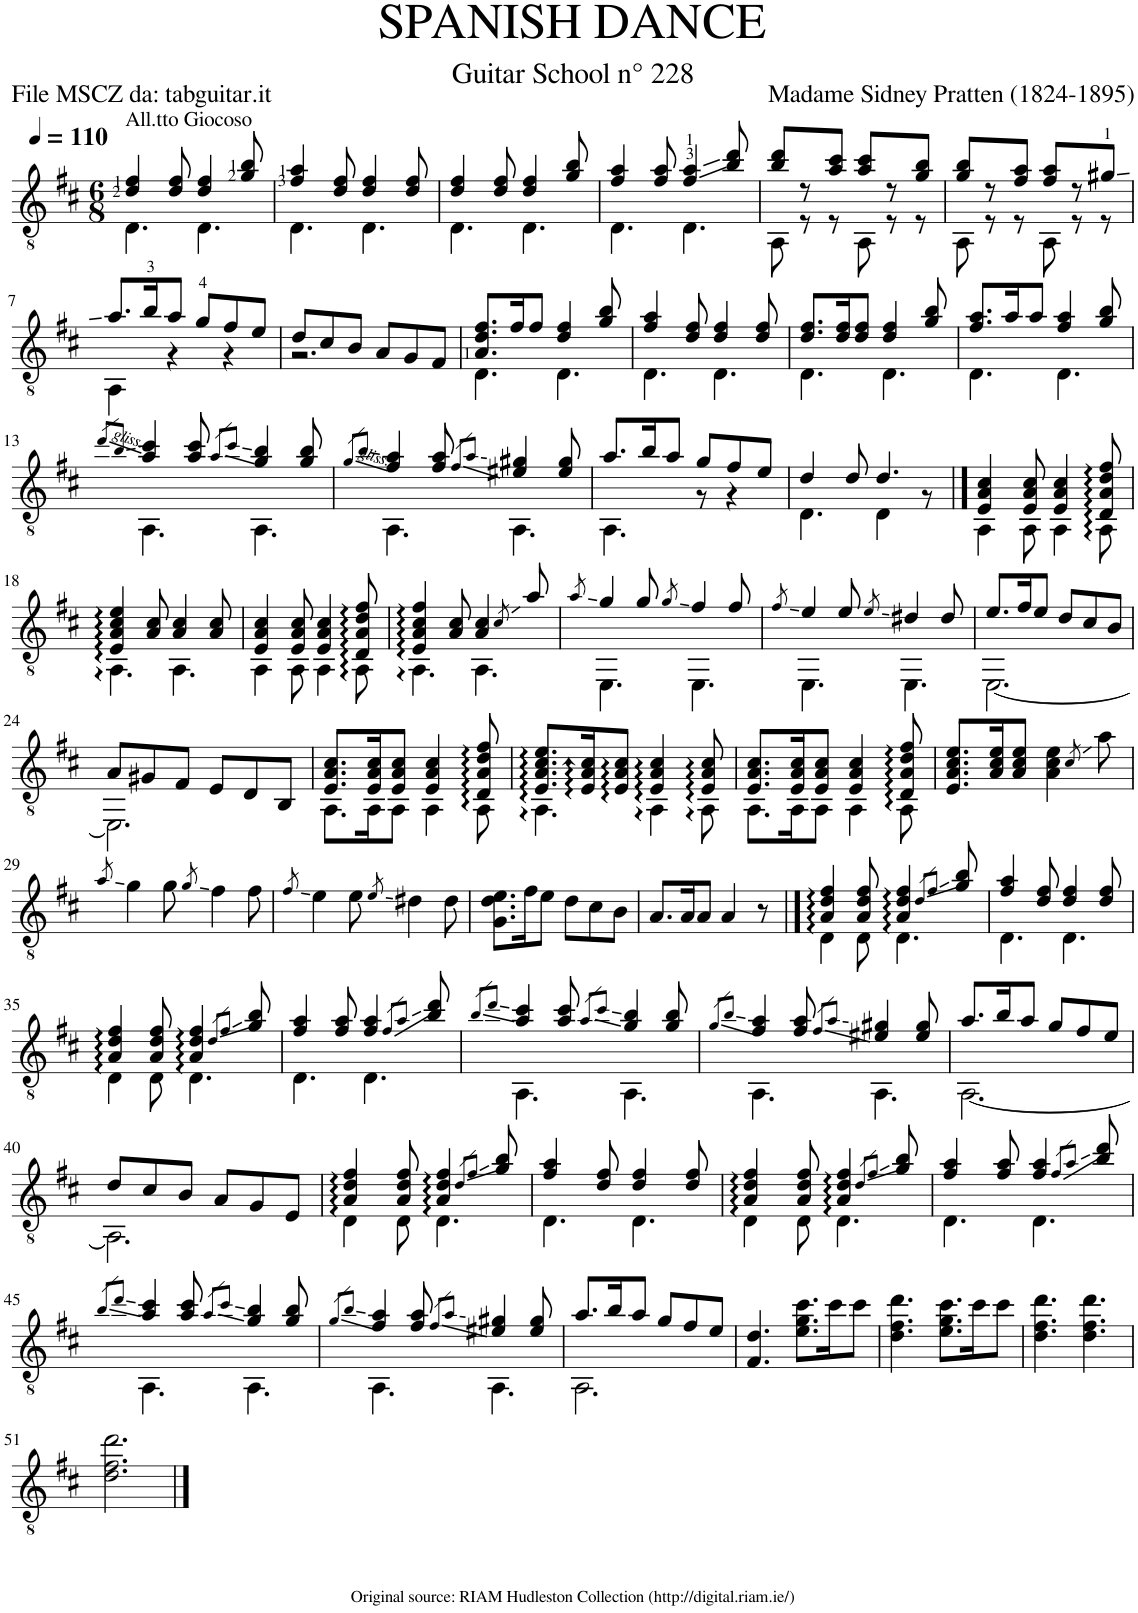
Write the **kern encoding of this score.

**kern
*part1
*staff1
*I"Guitar
*I'Guit.
*clefGv2
*k[f#c#]
*M6/8
*MM110
=1
*^
!LO:TX:a:t=All.tto Giocoso	!
4d/ 4f#/	4.D\
8d/ 8f#/	.
4d/ 4f#/	4.D\
8g/ 8b/	.
=2	=2
4f#/ 4a/	4.D\
8d/ 8f#/	.
4d/ 4f#/	4.D\
8d/ 8f#/	.
=3	=3
4d/ 4f#/	4.D\
8d/ 8f#/	.
4d/ 4f#/	4.D\
8g/ 8b/	.
=4	=4
4f#/ 4a/	4.D\
8f#/ 8a/	.
4f#/ 4a/	4.D\
8b/ 8dd/	.
=5	=5
8b/ 8dd/L	8AA\
8r	8r
8a/ 8cc#/J	8r
8a/ 8cc#/L	8AA\
8r	8r
8g/ 8b/J	8r
=6	=6
8g/ 8b/L	8AA\
8r	8r
8f#/ 8a/J	8r
8f#/ 8a/L	8AA\
8r	8r
8g#X/J	8r
!!LO:LB:g=z	!!
=7	=7
8.a/L	4AA\
16b/K	.
8a/J	4r
8g/L	.
8f#/	4r
8e/J	.
=8	=8
8d/L	2.r
8c#/	.
8B/J	.
8A/L	.
8G/	.
8F#/J	.
=9	=9
8.A/ 8.d/ 8.f#/L	4.D\
16f#/K	.
8f#/J	.
4d/ 4f#/	4.D\
8g/ 8b/	.
=10	=10
4f#/ 4a/	4.D\
8d/ 8f#/	.
4d/ 4f#/	4.D\
8d/ 8f#/	.
=11	=11
8.d/ 8.f#/L	4.D\
16d/ 16f#/K	.
8d/ 8f#/J	.
4d/ 4f#/	4.D\
8g/ 8b/	.
=12	=12
8.f#/ 8.a/L	4.D\
16a/K	.
8a/J	.
4f#/ 4a/	4.D\
8g/ 8b/	.
!!LO:LB:g=z	!!
=13	=13
8qdd/L	.
8qb/J	.
4a/ 4cc#/	4.AA\
8a/ 8cc#/	.
8qa/L	.
8qcc#/J	.
4g/ 4b/	4.AA\
8g/ 8b/	.
=14	=14
8qg/L	.
8qb/J	.
4f#/ 4a/	4.AA\
8f#/ 8a/	.
8qf#/L	.
8qa/J	.
4e#X/ 4g#X/	4.AA\
8e#/ 8g#/	.
=15	=15
8.a/L	4.AA\
16b/K	.
8a/J	.
8g/L	8r
8f#/	4r
8e/J	.
=16	=16
4d/	4.D\
8d/	.
4.d/	4D\
.	8r
==17	==17
4E/ 4A/ 4c#/	4AA\
8E/ 8A/ 8c#/	8AA\
4E/ 4A/ 4c#/	4AA\
8D/:: 8A/:: 8d/:: 8f#/::	8AA::\
!!LO:LB:g=z	!!
=18	=18
4E/:: 4A/:: 4c#/:: 4e/::	4.AA::\
8A/ 8c#/	.
4A/ 4c#/	4.AA\
8A/ 8c#/	.
=19	=19
4E/ 4A/ 4c#/	4AA\
8E/ 8A/ 8c#/	8AA\
4E/ 4A/ 4c#/	4AA\
8D/:: 8A/:: 8d/:: 8f#/::	8AA::\
=20	=20
4E/:: 4A/:: 4c#/:: 4f#/::	4.AA::\
8A/ 8c#/	.
4A/ 4c#/	4.AA\
8qc#/	.
8a/	.
=21	=21
8qa/	.
4g/	4.EE\
8g/	.
8qg/	.
4f#/	4.EE\
8f#/	.
=22	=22
8qf#/	.
4e/	4.EE\
8e/	.
8qe/	.
4d#X/	4.EE\
8d#/	.
=23	=23
8.e/L	[2.EE\
16f#/K	.
8e/J	.
8d/L	.
8c#/	.
8B/J	.
!!LO:LB:g=z	!!
=24	=24
8A/L	2.EE\]
8G#X/	.
8F#/J	.
8E/L	.
8D/	.
8BB/J	.
=25	=25
8.E/ 8.A/ 8.c#/L	8.AA\L
16E/ 16A/ 16c#/K	16AA\K
8E/ 8A/ 8c#/J	8AA\J
4E/ 4A/ 4c#/	4AA\
8D/:: 8A/:: 8d/:: 8f#/::	8AA\
=26	=26
8.E/:: 8.A/:: 8.c#/:: 8.e/::L	4.AA::\
16E/:: 16A/:: 16c#/::K	.
8E/:: 8A/:: 8c#/::J	.
4E/:: 4A/:: 4c#/::	4AA::\
8E/:: 8A/:: 8c#/::	8AA::\
=27	=27
8.E/ 8.A/ 8.c#/L	8.AA\L
16E/ 16A/ 16c#/K	16AA\K
8E/ 8A/ 8c#/J	8AA\J
4E/ 4A/ 4c#/	4AA\
8D/:: 8A/:: 8d/:: 8f#/::	8AA\
*v	*v
=28
8.E/ 8.A/ 8.c#/ 8.e/L
16A/ 16c#/ 16e/K
8A/ 8c#/ 8e/J
4A\ 4c#\ 4e\
8qc#/
8a\
!!LO:LB:g=z
=29
8qa/
4g\
8g\
8qg/
4f#\
8f#\
=30
8qf#/
4e\
8e\
8qe/
4d#X\
8d#\
=31
8.G\ 8.d\ 8.e\L
16f#\K
8e\J
8d\L
8c#\
8B\J
=32
8.A/L
16A/K
8A/J
4A/
8r
==33
*^
4A/:: 4d/:: 4f#/::	4D\
8A/ 8d/ 8f#/	8D\
4A/:: 4d/:: 4f#/::	4.D\
8qd/L	.
8qf#/J	.
8g/ 8b/	.
=34	=34
4f#/ 4a/	4.D\
8d/ 8f#/	.
4d/ 4f#/	4.D\
8d/ 8f#/	.
!!LO:LB:g=z	!!
=35	=35
4A/:: 4d/:: 4f#/::	4D\
8A/ 8d/ 8f#/	8D\
4A/:: 4d/:: 4f#/::	4.D\
8qd/L	.
8qf#/J	.
8g/ 8b/	.
=36	=36
4f#/ 4a/	4.D\
8f#/ 8a/	.
4f#/ 4a/	4.D\
8qf#/L	.
8qa/J	.
8b/ 8dd/	.
=37	=37
8qb/L	.
8qdd/J	.
4a/ 4cc#/	4.AA\
8a/ 8cc#/	.
8qa/L	.
8qcc#/J	.
4g/ 4b/	4.AA\
8g/ 8b/	.
=38	=38
8qg/L	.
8qb/J	.
4f#/ 4a/	4.AA\
8f#/ 8a/	.
8qf#/L	.
8qa/J	.
4e#X/ 4g#X/	4.AA\
8e#/ 8g#/	.
=39	=39
8.a/L	[2.AA\
16b/K	.
8a/J	.
8g/L	.
8f#/	.
8e/J	.
!!LO:LB:g=z	!!
=40	=40
8d/L	2.AA\]
8c#/	.
8B/J	.
8A/L	.
8G/	.
8E/J	.
=41	=41
4A/:: 4d/:: 4f#/::	4D\
8A/ 8d/ 8f#/	8D\
4A/:: 4d/:: 4f#/::	4.D\
8qd/L	.
8qf#/J	.
8g/ 8b/	.
=42	=42
4f#/ 4a/	4.D\
8d/ 8f#/	.
4d/ 4f#/	4.D\
8d/ 8f#/	.
=43	=43
4A/:: 4d/:: 4f#/::	4D\
8A/ 8d/ 8f#/	8D\
4A/:: 4d/:: 4f#/::	4.D\
8qd/L	.
8qf#/J	.
8g/ 8b/	.
=44	=44
4f#/ 4a/	4.D\
8f#/ 8a/	.
4f#/ 4a/	4.D\
8qf#/L	.
8qa/J	.
8b/ 8dd/	.
!!LO:LB:g=z	!!
=45	=45
8qb/L	.
8qdd/J	.
4a/ 4cc#/	4.AA\
8a/ 8cc#/	.
8qa/L	.
8qcc#/J	.
4g/ 4b/	4.AA\
8g/ 8b/	.
=46	=46
8qg/L	.
8qb/J	.
4f#/ 4a/	4.AA\
8f#/ 8a/	.
8qf#/L	.
8qa/J	.
4e#X/ 4g#X/	4.AA\
8e#/ 8g#/	.
=47	=47
8.a/L	2.AA\
16b/K	.
8a/J	.
8g/L	.
8f#/	.
8e/J	.
*v	*v
=48
4.F#/ 4.d/
8.e\ 8.g\ 8.cc#\L
16cc#\K
8cc#\J
=49
4.d\ 4.f#\ 4.dd\
8.e\ 8.g\ 8.cc#\L
16cc#\K
8cc#\J
=50
4.d\ 4.f#\ 4.dd\
4.d\ 4.f#\ 4.dd\
!!LO:LB:g=z
=51
2.d\ 2.f#\ 2.dd\
==
*-
